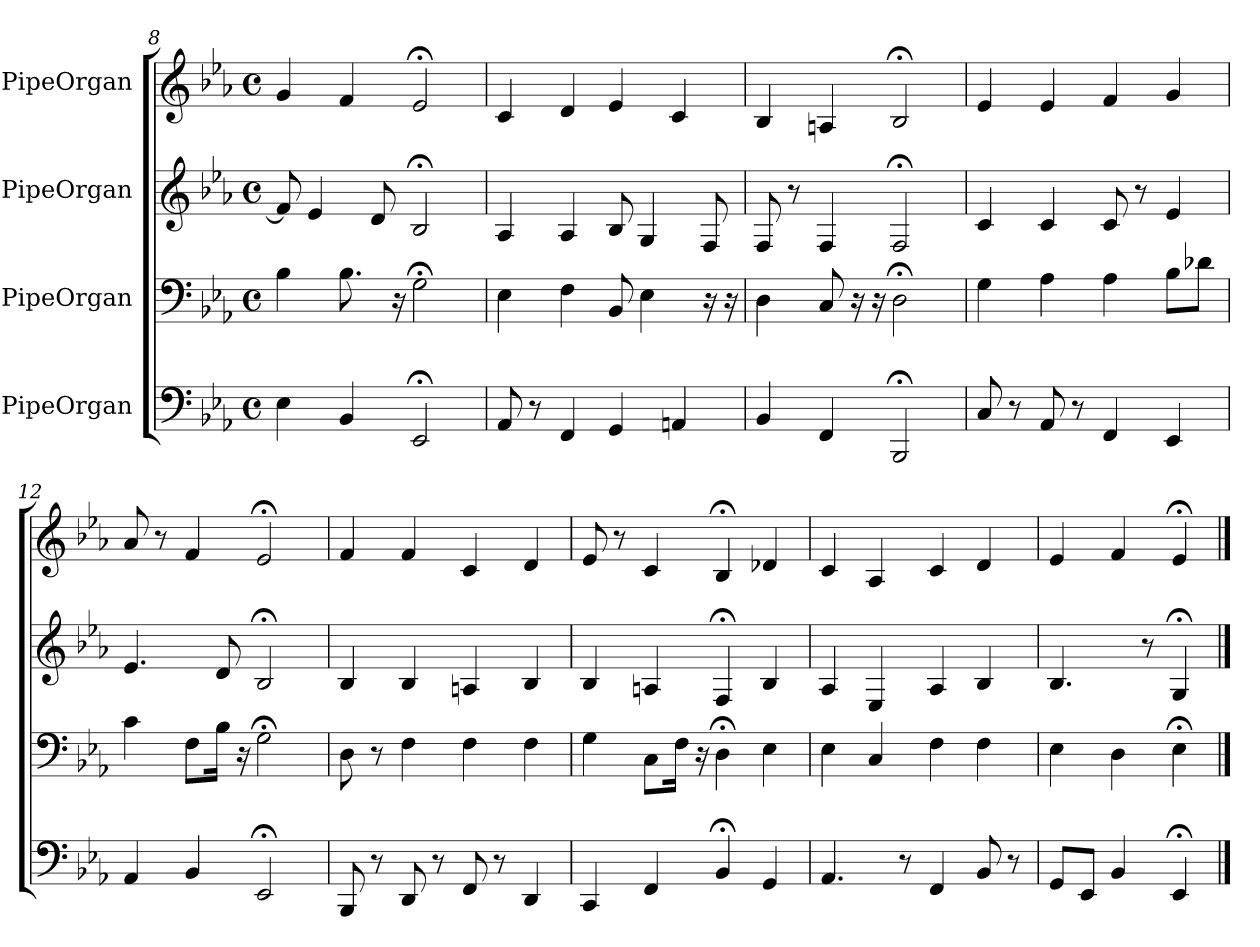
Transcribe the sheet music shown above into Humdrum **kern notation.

**kern	**kern	**kern	**kern
*part4	*part3	*part2	*part1
*staff4	*staff3	*staff2	*staff1
*I"PipeOrgan	*I"PipeOrgan	*I"PipeOrgan	*I"PipeOrgan
*k[b-e-a-]	*k[b-e-a-]	*k[b-e-a-]	*k[b-e-a-]
*E-:	*E-:	*E-:	*E-:
*M4/4	*M4/4	*M4/4	*M4/4
*met(c)	*met(c)	*met(c)	*met(c)
=8	=8	=8	=8
4E-	4B-	8f]	4g
.	.	4e-	.
4BB-	8.B-	.	4f
.	.	8d	.
.	16r	.	.
2EE-;<	2G;<	2B-;<	2e-;<
=9	=9	=9	=9
8AA-	4E-	4A-	4c
8r	.	.	.
4FF	4F	4A-	4d
4GG	8BB-	8B-	4e-
.	4E-	4G	.
4AAn	.	.	4c
.	16r	8F	.
.	16r	.	.
=10	=10	=10	=10
4BB-	4D	8F	4B-
.	.	8r	.
4FF	8C	4F	4An
.	16r	.	.
.	16r	.	.
2BBB-;<	2D;<	2F;<	2B-;<
=11	=11	=11	=11
8C	4G	4c	4e-
8r	.	.	.
8AA-	4A-	4c	4e-
8r	.	.	.
4FF	4A-	8c	4f
.	.	8r	.
4EE-	8B-L	4e-	4g
.	8d-XJ	.	.
=12	=12	=12	=12
4AA-	4c	4.e-	8a-
.	.	.	8r
4BB-	8FL	.	4f
.	16B-Jk	8d	.
.	16r	.	.
2EE-;<	2G;<	2B-;<	2e-;<
=13	=13	=13	=13
8BBB-	8D	4B-	4f
8r	8r	.	.
8DD	4F	4B-	4f
8r	.	.	.
8FF	4F	4An	4c
8r	.	.	.
4DD	4F	4B-	4d
=14	=14	=14	=14
4CC	4G	4B-	8e-
.	.	.	8r
4FF	8CL	4An	4c
.	16FJk	.	.
.	16r	.	.
4BB-;<	4D;<	4F;<	4B-;<
4GG	4E-	4B-	4d-X
=15	=15	=15	=15
4.AA-	4E-	4A-	4c
.	4C	4E-	4A-
8r	.	.	.
4FF	4F	4A-	4c
8BB-	4F	4B-	4d
8r	.	.	.
=16	=16	=16	=16
8GGL	4E-	4.B-	4e-
8EE-J	.	.	.
4BB-	4D	.	4f
.	.	8r	.
4EE-;<	4E-;<	4G;<	4e-;<
==	==	==	==
*-	*-	*-	*-
